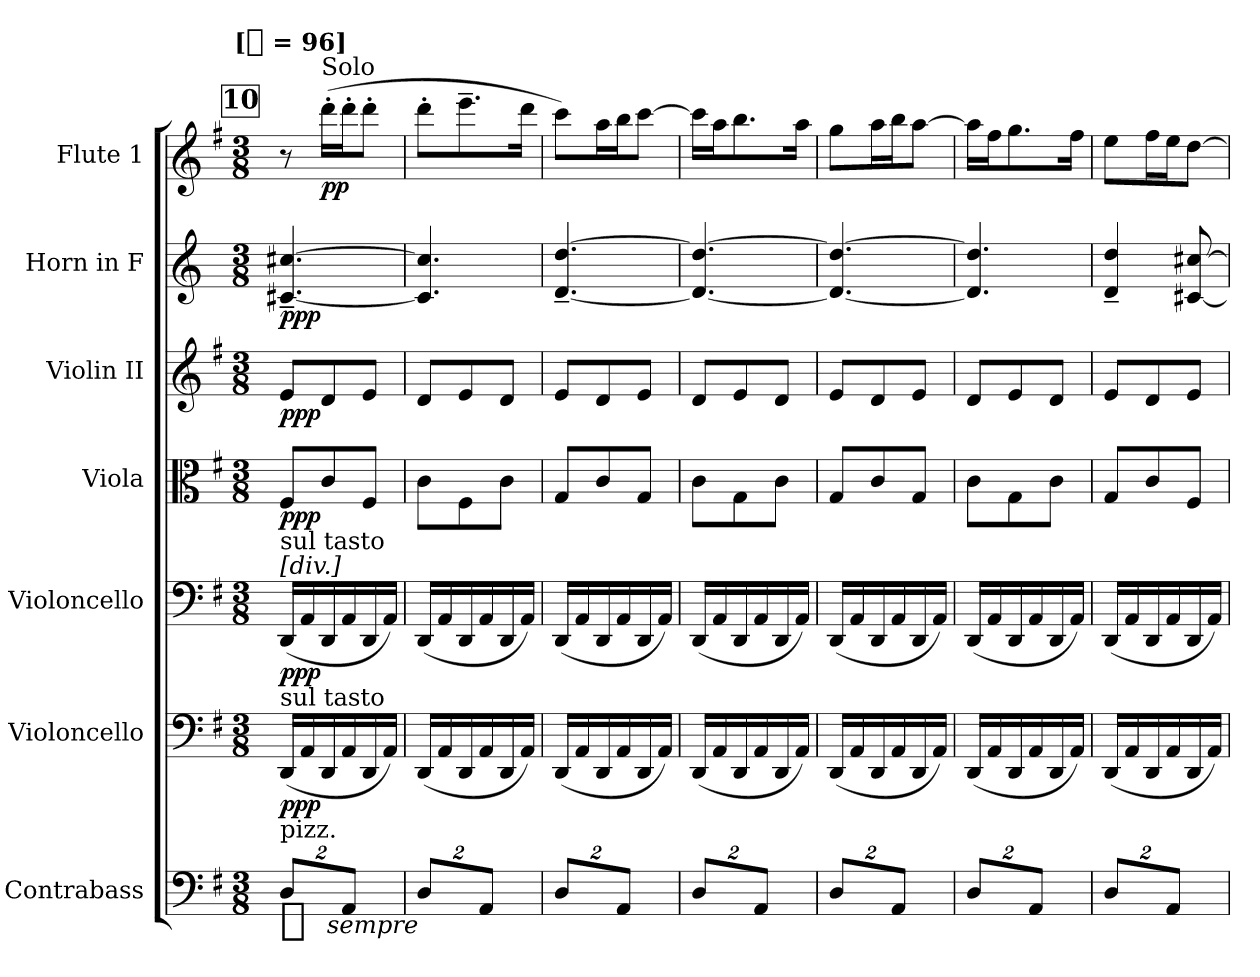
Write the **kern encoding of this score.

**kern	**dynam	**kern	**dynam	**kern	**dynam	**kern	**dynam	**kern	**dynam	**kern	**dynam	**kern	**dynam
*part7	*part7	*part6	*part6	*part5	*part5	*part4	*part4	*part3	*part3	*part2	*part2	*part1	*part1
*staff7	*staff7	*staff6	*staff6	*staff5	*staff5	*staff4	*staff4	*staff3	*staff3	*staff2	*staff2	*staff1	*staff1
*I"Contrabass	*	*I"Violoncello	*	*I"Violoncello	*	*I"Viola	*	*I"Violin II	*	*I"Horn in F	*	*I"Flute 1	*
*I'cb	*	*I'vc	*	*I'vc	*	*I'vla	*	*I'vn	*	*	*	*I'fl	*
*clefF4	*	*clefF4	*	*clefF4	*	*clefC3	*	*clefG2	*	*clefG2	*	*clefG2	*
*ITrd7c12	*	*	*	*	*	*	*	*	*	*ITrd4c7	*	*	*
*k[f#]	*	*k[f#]	*	*k[f#]	*	*k[f#]	*	*k[f#]	*	*	*	*k[f#]	*
*G:	*	*G:	*	*G:	*	*G:	*	*G:	*	*	*	*G:	*
!!LO:TX:omd:t=[[quarter] = 96]
*M3/8	*	*M3/8	*	*M3/8	*	*M3/8	*	*M3/8	*	*M3/8	*	*M3/8	*
*MM96	*	*MM96	*	*MM96	*	*MM96	*	*MM96	*	*MM96	*	*MM96	*
!!LO:REH:place=s1:t=10
=95	=95	=95	=95	=95	=95	=95	=95	=95	=95	=95	=95	=95	=95
!	!	!	!	!LO:TX:a:t=[div.]	!	!	!	!	!	!	!	!	!
!	!	!	!	!LO:TX:a:t=sul tasto	!	!	!	!	!	!	!	!	!
!	!	!LO:TX:a:t=sul tasto	!	!	!	!	!	!	!	!	!	!	!
!LO:TX:a:t=pizz.	!	!	!	!	!	!	!	!	!	!	!	!	!
!	!LO:DY:t=%s sempre	!	!	!	!	!	!	!	!	!	!	!	!
16%3DDL	pp	(16DDLL	ppp	(16DDLL	ppp	8F#/L	ppp	8e/L	ppp	[4.F#X~ [4.f#X~	ppp	8r	.
.	.	16AA	.	16AA	.	.	.	.	.	.	.	.	.
!	!	!	!	!	!	!	!	!	!	!	!	!LO:TX:a:t=Solo	!
.	.	16DD	.	16DD	.	8c/	.	8d/	.	.	.	(16ddd'LL	pp
16%3AAAJ	.	16AA	.	16AA	.	.	.	.	.	.	.	16ddd'J	.
.	.	16DD	.	16DD	.	8F#/J	.	8e/J	.	.	.	8ddd'J	.
.	.	16AAJJ)	.	16AAJJ)	.	.	.	.	.	.	.	.	.
=96	=96	=96	=96	=96	=96	=96	=96	=96	=96	=96	=96	=96	=96
16%3DDL	.	(16DDLL	.	(16DDLL	.	8c\L	.	8d/L	.	4.F#] 4.f#]	.	8ddd'L	.
.	.	16AA	.	16AA	.	.	.	.	.	.	.	.	.
.	.	16DD	.	16DD	.	8F#\	.	8e/	.	.	.	8.eee~	.
16%3AAAJ	.	16AA	.	16AA	.	.	.	.	.	.	.	.	.
.	.	16DD	.	16DD	.	8c\J	.	8d/J	.	.	.	.	.
.	.	16AAJJ)	.	16AAJJ)	.	.	.	.	.	.	.	16dddJk	.
=97	=97	=97	=97	=97	=97	=97	=97	=97	=97	=97	=97	=97	=97
16%3DDL	.	(16DDLL	.	(16DDLL	.	8G/L	.	8e/L	.	[4.G~ [4.g~	.	8cccL)	.
.	.	16AA	.	16AA	.	.	.	.	.	.	.	.	.
.	.	16DD	.	16DD	.	8c/	.	8d/	.	.	.	16aaL	.
16%3AAAJ	.	16AA	.	16AA	.	.	.	.	.	.	.	16bbJ	.
.	.	16DD	.	16DD	.	8G/J	.	8e/J	.	.	.	[8cccJ	.
.	.	16AAJJ)	.	16AAJJ)	.	.	.	.	.	.	.	.	.
=98	=98	=98	=98	=98	=98	=98	=98	=98	=98	=98	=98	=98	=98
16%3DDL	.	(16DDLL	.	(16DDLL	.	8c\L	.	8d/L	.	4.G_ 4.g_	.	16cccLL]	.
.	.	16AA	.	16AA	.	.	.	.	.	.	.	16aaJ	.
.	.	16DD	.	16DD	.	8G\	.	8e/	.	.	.	8.bb	.
16%3AAAJ	.	16AA	.	16AA	.	.	.	.	.	.	.	.	.
.	.	16DD	.	16DD	.	8c\J	.	8d/J	.	.	.	.	.
.	.	16AAJJ)	.	16AAJJ)	.	.	.	.	.	.	.	16aaJk	.
=99	=99	=99	=99	=99	=99	=99	=99	=99	=99	=99	=99	=99	=99
16%3DDL	.	(16DDLL	.	(16DDLL	.	8G/L	.	8e/L	.	4.G_ 4.g_	.	8ggL	.
.	.	16AA	.	16AA	.	.	.	.	.	.	.	.	.
.	.	16DD	.	16DD	.	8c/	.	8d/	.	.	.	16aaL	.
16%3AAAJ	.	16AA	.	16AA	.	.	.	.	.	.	.	16bbJ	.
.	.	16DD	.	16DD	.	8G/J	.	8e/J	.	.	.	[8aaJ	.
.	.	16AAJJ)	.	16AAJJ)	.	.	.	.	.	.	.	.	.
=100	=100	=100	=100	=100	=100	=100	=100	=100	=100	=100	=100	=100	=100
16%3DDL	.	(16DDLL	.	(16DDLL	.	8c\L	.	8d/L	.	4.G] 4.g]	.	16aaLL]	.
.	.	16AA	.	16AA	.	.	.	.	.	.	.	16ff#J	.
.	.	16DD	.	16DD	.	8G\	.	8e/	.	.	.	8.gg	.
16%3AAAJ	.	16AA	.	16AA	.	.	.	.	.	.	.	.	.
.	.	16DD	.	16DD	.	8c\J	.	8d/J	.	.	.	.	.
.	.	16AAJJ)	.	16AAJJ)	.	.	.	.	.	.	.	16ff#Jk	.
=101	=101	=101	=101	=101	=101	=101	=101	=101	=101	=101	=101	=101	=101
16%3DDL	.	(16DDLL	.	(16DDLL	.	8G/L	.	8e/L	.	4G~ 4g~	.	8eeL	.
.	.	16AA	.	16AA	.	.	.	.	.	.	.	.	.
.	.	16DD	.	16DD	.	8c/	.	8d/	.	.	.	16ff#L	.
16%3AAAJ	.	16AA	.	16AA	.	.	.	.	.	.	.	16eeJ	.
.	.	16DD	.	16DD	.	8F#/J	.	8e/J	.	[8F#X [8f#X	.	[8ddJ	.
.	.	16AAJJ)	.	16AAJJ)	.	.	.	.	.	.	.	.	.
=	=	=	=	=	=	=	=	=	=	=	=	=	=
*-	*-	*-	*-	*-	*-	*-	*-	*-	*-	*-	*-	*-	*-
